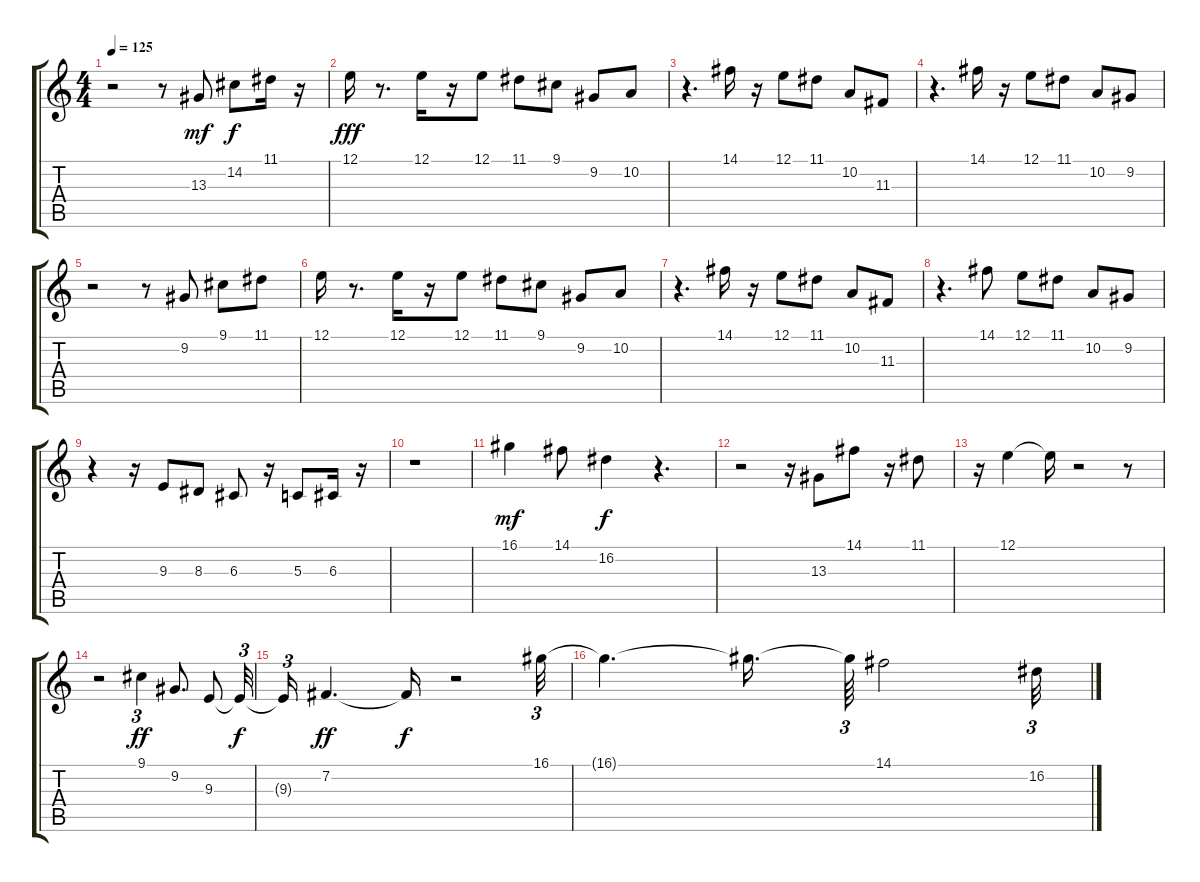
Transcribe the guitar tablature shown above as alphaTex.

\track "" {instrument tangoaccordion}
\staff {score tabs}
\tuning (E4 B3 G3 D3 A2 E2) {hide}
\ts (4 4)
\tempo 125
\clef g2
\ks c
r.2{dy mf} r.8 13.3.8 14.2.8{dy f} 11.1.16 r.16 |
12.1.16{dy fff} r.8{d} 12.1.16 r.16 12.1.8 11.1.8 9.1.8 9.2.8 10.2.8 |
r.4{d} 14.1.16 r.16 12.1.8 11.1.8 10.2.8 11.3.8 |
r.4{d} 14.1.16 r.16 12.1.8 11.1.8 10.2.8 9.2.8 |
r.2 r.8 9.2.8 9.1.8 11.1.8 |
12.1.16 r.8{d} 12.1.16 r.16 12.1.8 11.1.8 9.1.8 9.2.8 10.2.8 |
r.4{d} 14.1.16 r.16 12.1.8 11.1.8 10.2.8 11.3.8 |
r.4{d} 14.1.8 12.1.8 11.1.8 10.2.8 9.2.8 |
r.4 r.16 9.3.8 8.3.8 6.3.8 r.16 5.3.8 6.3.16 r.16 |
r.1 |
16.1.4{dy mf} 14.1.8 16.2.4{dy f} r.4{d} |
r.2 r.16 13.3.8 14.1.8 r.16 11.1.8 |
r.16 12.1.4 12.1{t}.16 r.2 r.8 |
r.2 9.1.4{tu (3 2) dy ff} 9.2.8{d} 9.3.8 9.3{t}.32{tu (3 2) dy f} |
9.3{t}.16{tu (3 2)} 7.2.4{d dy ff} 7.2{t}.16{dy f} r.2 16.1.32{tu (3 2)} |
16.1{t}.4{d} 16.1{t}.16{d} 16.1{t}.64{tu (3 2)} 14.1.2 16.2.32{tu (3 2)}
